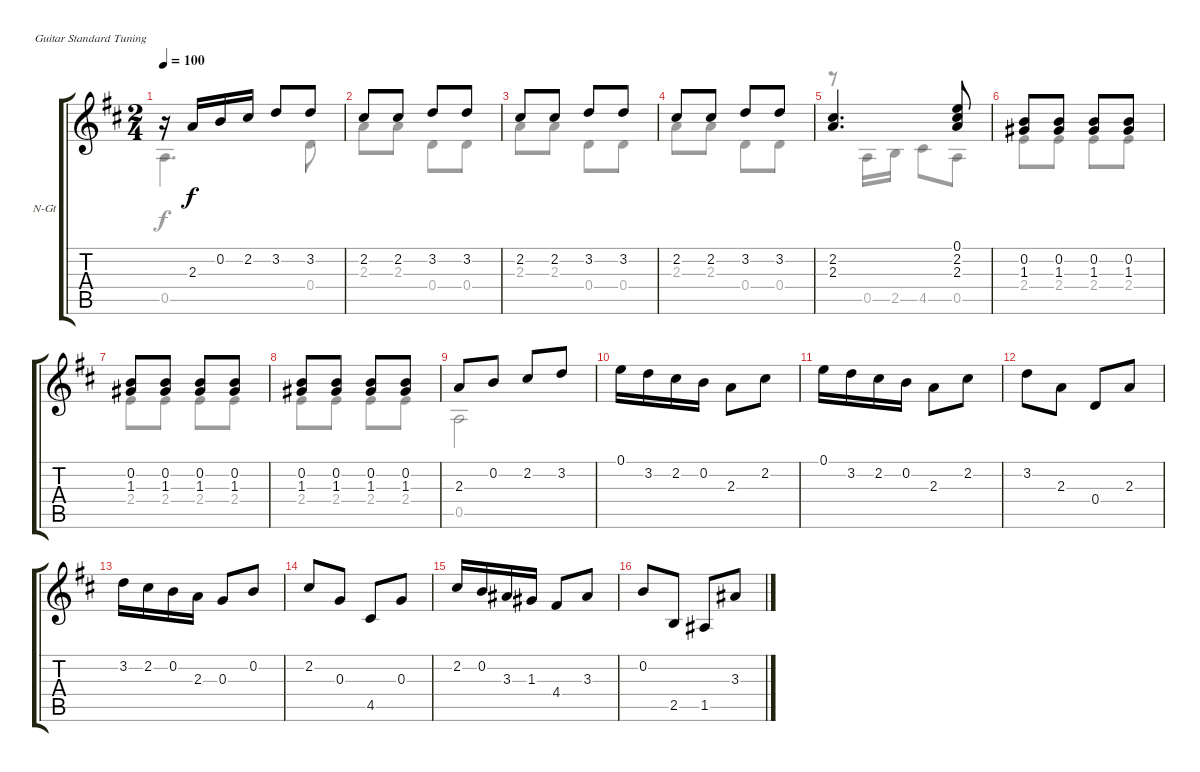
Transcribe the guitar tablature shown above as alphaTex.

\bracketExtendMode groupsimilarinstruments
\firstSystemTrackNameOrientation horizontal
\otherSystemsTrackNameOrientation horizontal
\track ("Guitar 2" "N-Gt") {instrument acousticguitarnylon}
\staff {score tabs}
\tuning (E4 B3 G3 D3 A2 E2)
\voice
\ts (2 4)
\tempo 100
\clef g2
\ks d
r.16{dy f} 2.3.16 0.2.16 2.2.16 3.2.8 3.2.8 |
2.2.8 2.2.8 3.2.8 3.2.8 |
2.2.8 2.2.8 3.2.8 3.2.8 |
2.2.8 2.2.8 3.2.8 3.2.8 |
(2.2 2.3).4{d} (0.1 2.2 2.3).8 |
(0.2 1.3).8 (0.2 1.3).8 (0.2 1.3).8 (0.2 1.3).8 |
(0.2 1.3).8 (0.2 1.3).8 (0.2 1.3).8 (0.2 1.3).8 |
(0.2 1.3).8 (0.2 1.3).8 (0.2 1.3).8 (0.2 1.3).8 |
2.3.8 0.2.8 2.2.8 3.2.8 |
0.1.16 3.2.16 2.2.16 0.2.16 2.3.8 2.2.8 |
0.1.16 3.2.16 2.2.16 0.2.16 2.3.8 2.2.8 |
3.2.8 2.3.8 0.4.8 2.3.8 |
3.2.16 2.2.16 0.2.16 2.3.16 0.3.8 0.2.8 |
2.2.8 0.3.8 4.5.8 0.3.8 |
2.2.16 0.2.16 3.3.16 1.3.16 4.4.8 3.3.8 |
0.2.8 2.5.8 1.5.8 3.3.8
\voice
\clef g2
\ottava regular
\simile none
\ks d
0.5.4{d dy f} 0.4.8 |
2.3.8 2.3.8 0.4.8 0.4.8 |
2.3.8 2.3.8 0.4.8 0.4.8 |
2.3.8 2.3.8 0.4.8 0.4.8 |
r.8 0.5.16 2.5.16 4.5.8 0.5.8 |
2.4.8 2.4.8 2.4.8 2.4.8 |
2.4.8 2.4.8 2.4.8 2.4.8 |
2.4.8 2.4.8 2.4.8 2.4.8 |
0.5.2 |
|
|
|
|
|
|
